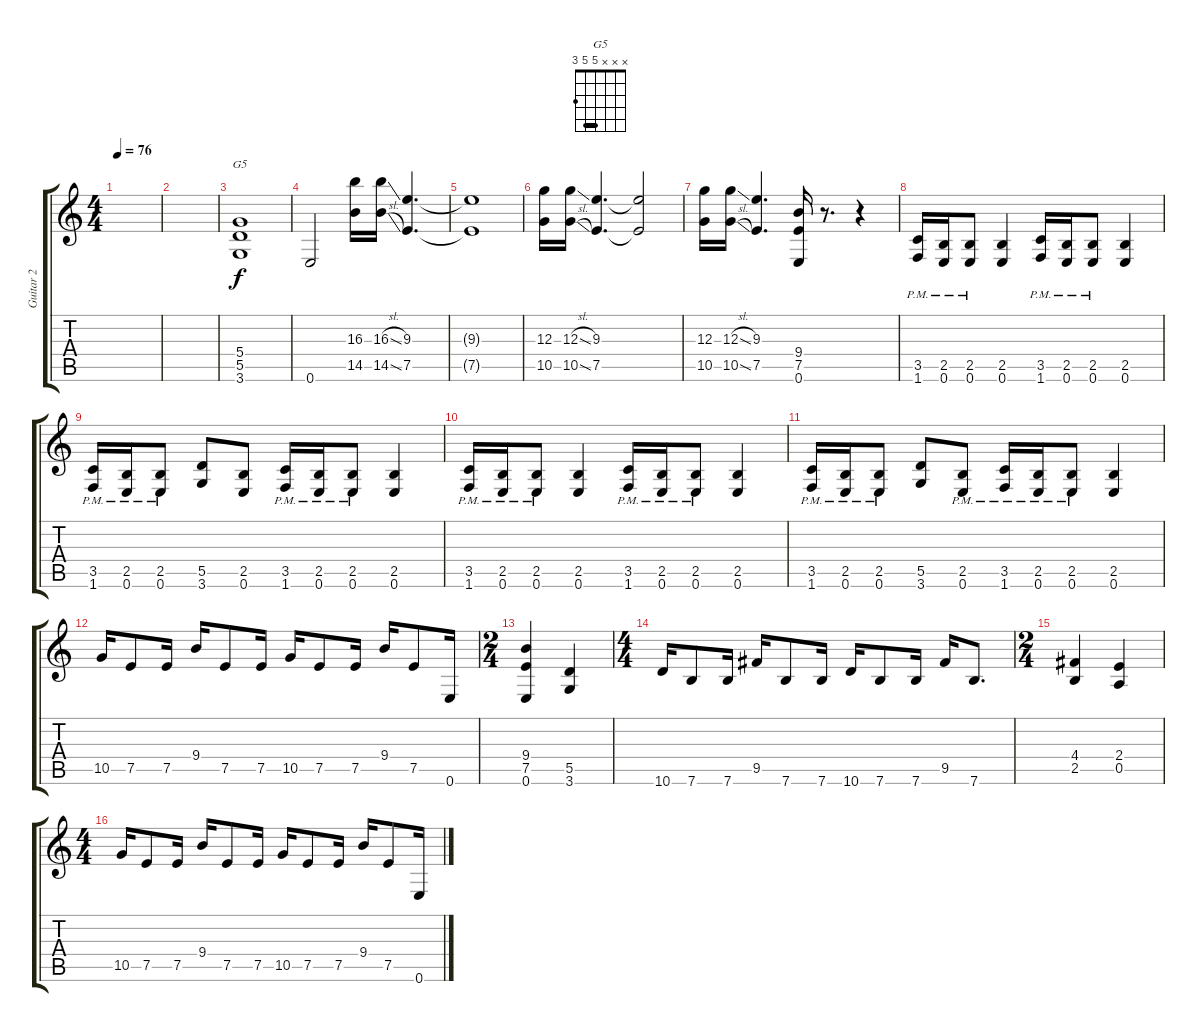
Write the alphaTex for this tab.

\track ("Guitar 2" "Guitar 2") {instrument distortionguitar}
\staff {score tabs}
\tuning (E4 B3 G3 D3 A2 E2) {hide}
\chord ("G5" x x x 5 5 3) {barre 5}
\ts (4 4)
\tempo 76
\clef g2
\ks c
|
|
(5.4 5.5 3.6).1{ch "G5"} |
0.6.2 (16.3 14.5).16 (16.3{sl} 14.5{sl}).16 (9.3 7.5).4{d} |
(9.3{t} 7.5{t}).1 |
(12.3 10.5).16 (12.3{sl} 10.5{sl}).16 (9.3 7.5).4{d} (9.3{t} 7.5{t}).2 |
(12.3 10.5).16 (12.3{sl} 10.5{sl}).16 (9.3 7.5).4{d} (9.4 7.5 0.6).16 r.8{d} r.4 |
(3.5 1.6{pm}).16 (2.5 0.6{pm}).16 (2.5 0.6{pm}).8 (2.5 0.6).4 (3.5 1.6{pm}).16 (2.5 0.6{pm}).16 (2.5 0.6{pm}).8 (2.5 0.6).4 |
(3.5 1.6{pm}).16 (2.5 0.6{pm}).16 (2.5 0.6{pm}).8 (5.5 3.6).8 (2.5 0.6).8 (3.5 1.6{pm}).16 (2.5 0.6{pm}).16 (2.5 0.6{pm}).8 (2.5 0.6).4 |
(3.5 1.6{pm}).16 (2.5 0.6{pm}).16 (2.5 0.6{pm}).8 (2.5 0.6).4 (3.5 1.6{pm}).16 (2.5 0.6{pm}).16 (2.5 0.6{pm}).8 (2.5 0.6).4 |
(3.5 1.6{pm}).16 (2.5 0.6{pm}).16 (2.5 0.6{pm}).8 (5.5 3.6).8 (2.5 0.6{pm}).8 (3.5 1.6{pm}).16 (2.5 0.6{pm}).16 (2.5 0.6{pm}).8 (2.5 0.6).4 |
10.5.16 7.5.8 7.5.16 9.4.16 7.5.8 7.5.16 10.5.16 7.5.8 7.5.16 9.4.16 7.5.8 0.6.16 |
\ts (2 4)
(9.4 7.5 0.6).4 (5.5 3.6).4 |
\ts (4 4)
10.6.16 7.6.8 7.6.16 9.5.16 7.6.8 7.6.16 10.6.16 7.6.8 7.6.16 9.5.16 7.6.8{d} |
\ts (2 4)
(4.4 2.5).4 (2.4 0.5).4 |
\ts (4 4)
10.5.16 7.5.8 7.5.16 9.4.16 7.5.8 7.5.16 10.5.16 7.5.8 7.5.16 9.4.16 7.5.8 0.6.16
